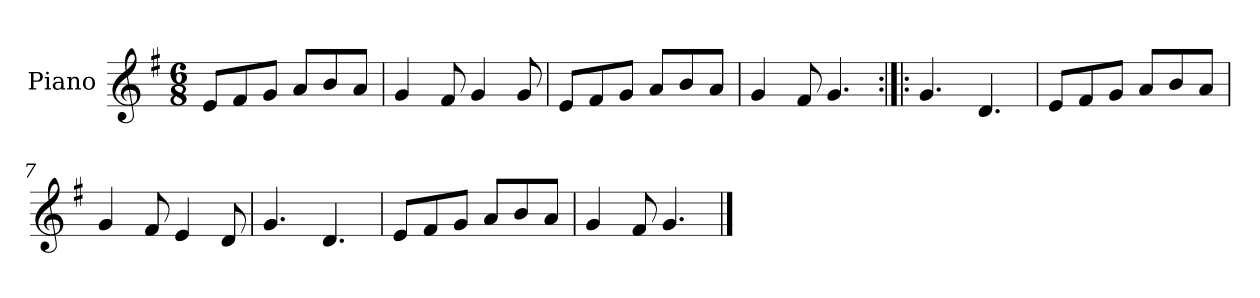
**kern
*part1
*staff1
*I"Piano
*I'Pno.
*clefG2
*k[f#]
*M6/8
=1
8e/L
8f#/
8g/J
8a/L
8b/
8a/J
=2
4g/
8f#/
4g/
8g/
=3
8e/L
8f#/
8g/J
8a/L
8b/
8a/J
=4
4g/
8f#/
4.g/
=5:|!|:
4.g/
4.d/
=6
8e/L
8f#/
8g/J
8a/L
8b/
8a/J
=7
4g/
8f#/
4e/
8d/
!!LO:LB:g=z
=8
4.g/
4.d/
=9
8e/L
8f#/
8g/J
8a/L
8b/
8a/J
=10
4g/
8f#/
4.g/
==
*-
